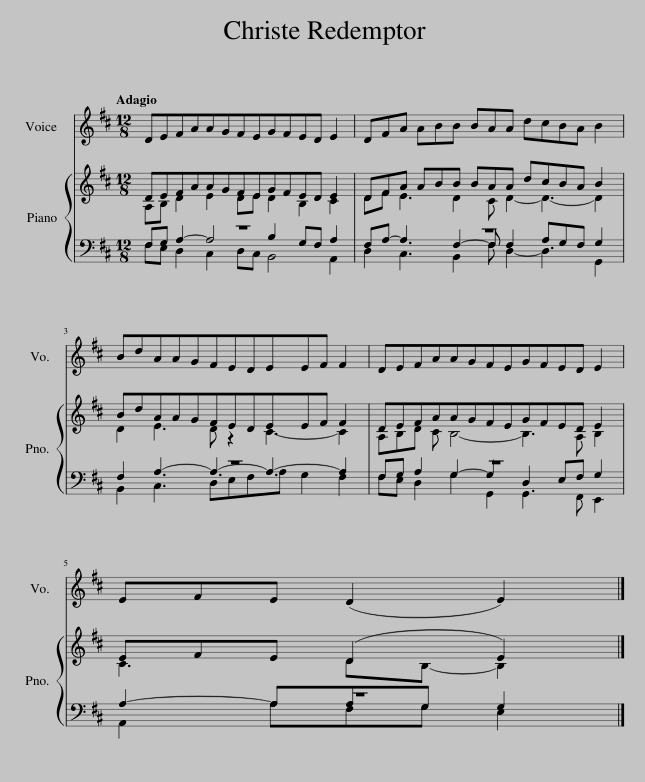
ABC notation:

X:1
%%score 1 { ( 2 3 ) | ( 4 5 ) }
L:1/8
Q:1/4=72
M:12/8
I:linebreak $
K:D
V:1 treble
V:2 treble
V:3 treble
V:4 bass
V:5 bass
V:1
 DEFAAGFEGFED E2 | DFA ABB BAA dcBA B2 |$ BdAAGFEDEEF F2 | DEFAAGFEGFED E2 |$ EFE (D2 E2) |] %5
V:2
 DEFAAGFEGFED E2 | DFA ABB BAA dcBA B2 |$ BdAAGFEDEEF F2 | DEFAAGFEGFED E2 |$ EFE (D2 E2) |] %5
V:3
 A,B, D2 E2 DE D2 B,2 C2 | DF E3 D2 C D2- D3- D2 |$ D2 E3 D z2 C3- C2 | A,B,D C B,4- B,3 A, B,2 |$ C3 DB,- B,2 |] %5
V:4
 F,G, A,2- A,4 B,2 G,F, A,2 | F,A,- A,3 F,2- F, F,2 A,G,F, G,2 |$ F,2 A,3- A,3- A,3- A,2 | F,G, A,2 G,2- G,2 D,2 E,F, G,2 |$ A,2- A,A,G, G,2 |] %5
V:5
 F,E, D,2 C,2 D,C, B,,4 A,,2 | D,2 C,3 B,,2 F, D,2- D,3 G,,2 |$ B,,2 C,3 D,E,F,A, G,2 F,2 | F,E, D,2 G,2 G,,2 G,,3 F,, E,,2 |$ A,,2 A,F,G, E,2 |] %5
